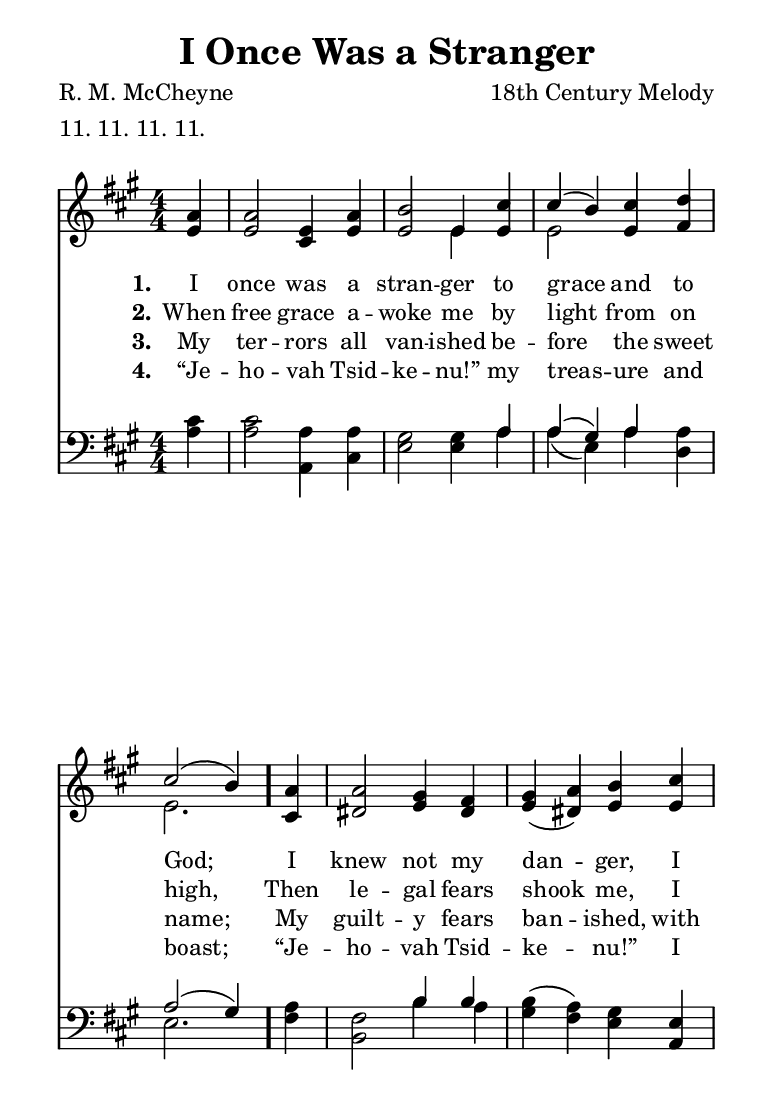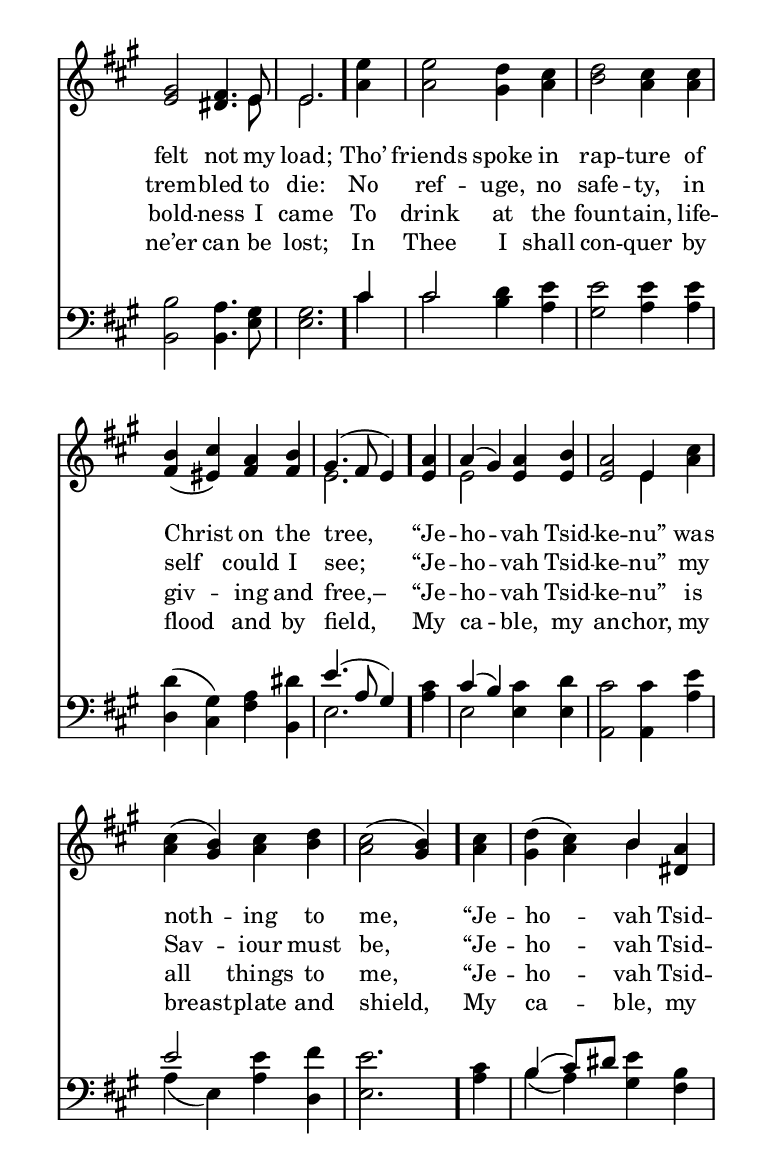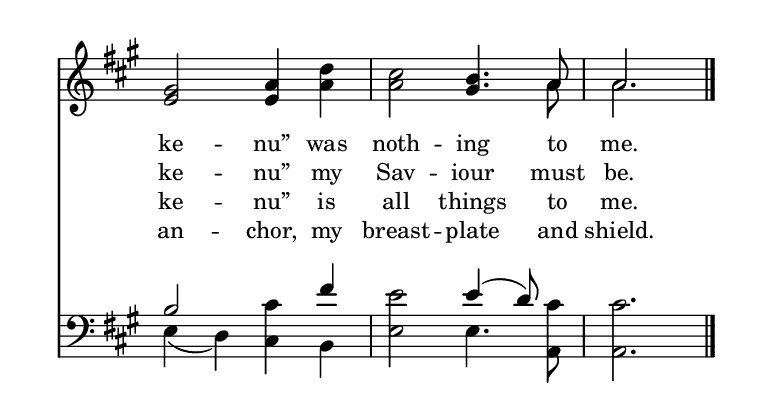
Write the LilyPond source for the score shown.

\include "common/global.ily"
\paper {
  \include "common/paper.ily"
}

\header{
  %gospel
  hymnnumber = "226"
  title = "I Once Was a Stranger"
  tunename = "Adeste Fideles"
  meter = "11. 11. 11. 11."
  poet = "R. M. McCheyne"
  composer = "18th Century Melody"
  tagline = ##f
}

global = {
  \include "common/overrides.ily"
  \override Staff.TimeSignature.style = #'numbered
  \time 4/4
  \override Score.MetronomeMark.transparent = ##t % hide all fermata changes too
  \tempo 4=100
  \key a \major
  \partial 4
  \autoBeamOff
}

notesSoprano = {
\global
\relative c'' {

  a4 | a2 e4 a | b2 e,4 cis' | cis( b) cis d | cis2( b4)
  a4 | a2 gis4 fis | gis( a) b cis | gis2 fis4. e8 | e2.
  e'4 | e2 d4 cis | d2 cis4 cis | b( cis) a b | gis4.( fis8 e4)
  a4 | a( gis) a b | a2 e4 cis' | cis( b) cis d | cis2( b4)
  cis4 | d( cis) b a | gis2 a4 d | cis2 b4. a8 | a2.

  \bar "|."

}
}

notesAlto = {
\global
\relative e' {

  e4 | e2 cis4 e | e2 e4 e | e2 e4 fis | e2.
  cis4 | dis2 e4 dis | e( dis) e e | e2 dis4. e8 | e2.
  a4 | a2 gis4 a | b2 a4 a | fis( eis) fis fis | e2.
  e4 | e2 e4 e | e2 e4 a | a( gis) a b | a2( gis4)
  a4 | gis( a) b dis, | e2 e4 a | a2 gis4. a8 | a2.

}
}

notesTenor = {
\global
\relative a {

  cis4 | cis2 a4 a | gis2 gis4 a | a( gis) a a | a2( gis4)
  a4 | fis2 b4 b | b( a) gis e | b'2 a4. gis8 | gis2.
  cis4 | cis2 d4 e | e2 e4 e | d( gis,) a dis | e4.( a,8 gis4)
  cis4 | cis( b) cis d | cis2 cis4 e | e2 e4 fis | e2.
  cis4 | b( cis8[) dis] e4 b | b2 cis4 fis | e2 e4( d8) cis | cis2.

}
}

notesBass = {
\global
\relative f {

  a4 | a2 a,4 cis | e2 e4 a | a( e) a d, | e2.
  fis4 | b,2 b'4 a | gis( fis) e a, | b2 b4. e8 | e2.
  cis'4 | cis2 b4 a | gis2 a4 a | d,4( cis) fis b, | e2.
  a4 | e2 e4 e | a,2 a4 a' | a( e) a d, | e2.
  a4 | b( a) gis fis | e( d) cis b | e2 e4. a,8 | a2.

}
}

wordsA = \lyricmode {
\set stanza = "1."

I once was a stran -- ger to grace and to God; \bar "."
I knew not my dan -- ger, I felt not my load; \bar "."
Tho’ friends spoke in rap -- ture of Christ on the tree, \bar "."
%{HIDE>%} “Je -- ho -- vah Tsid -- ke -- nu” was noth -- ing to me, %{<HIDE%} \bar "."
“Je -- ho -- vah Tsid -- ke -- nu” was noth -- ing to me. \bar "."

}

wordsB = \lyricmode {
\set stanza = "2."

When free grace a -- woke me by light from on high,
Then le -- gal fears shook me, I trem -- bled to die:
No ref -- uge, no safe -- ty, in self could I see;
%{HIDE>%} “Je -- ho -- vah Tsid -- ke -- nu” my Sav -- iour must be, %{<HIDE%}
“Je -- ho -- vah Tsid -- ke -- nu” my Sav -- iour must be.

}

wordsC = \lyricmode {
\set stanza = "3."

My ter -- rors all van -- ished be -- fore the sweet name;
My guilt -- y fears ban -- ished, with bold -- ness I came
To drink at the foun -- tain, life -- giv -- ing and free,–
%{HIDE>%} “Je -- ho -- vah Tsid -- ke -- nu”  is all things to me, %{<HIDE%}
“Je -- ho -- vah Tsid -- ke -- nu”  is all things to me.

}

wordsD = \lyricmode {
\set stanza = "4."

“Je -- ho -- vah Tsid -- ke -- nu!” my treas -- ure and boast;
“Je -- ho -- vah Tsid -- ke -- nu!” I ne’er can be lost;
In Thee I shall con -- quer by flood and by field,
%{HIDE>%} My ca -- ble, my an -- chor, my breast -- plate and shield, %{<HIDE%}
My ca -- ble, my an -- chor, my breast -- plate and shield.

}

\score {
  \context ChoirStaff <<
    \context Staff = upper <<
      \set Staff.autoBeaming = ##f
      \set ChoirStaff.systemStartDelimiter = #'SystemStartBar
      \set ChoirStaff.printPartCombineTexts = ##f
      \partcombine #'(2 . 9) \notesSoprano \notesAlto
      \context NullVoice = sopranos { \voiceOne << \notesSoprano >> }
      \context NullVoice = altos { \voiceTwo << \notesAlto >> }
      \context Lyrics = one   \lyricsto sopranos \wordsA
      \context Lyrics = two   \lyricsto sopranos \wordsB
      \context Lyrics = three \lyricsto sopranos \wordsC
      \context Lyrics = four  \lyricsto sopranos \wordsD
    >>
    \context Staff = men <<
      \set Staff.autoBeaming = ##f
      \clef bass
      \set ChoirStaff.printPartCombineTexts = ##f
      \partcombine #'(2 . 9) \notesTenor \notesBass
      \context NullVoice = tenors { \voiceOne << \notesTenor >> }
      \context NullVoice = basses { \voiceTwo << \notesBass >> }
    >>
  >>
  \layout {
    \include "common/layout.ily"
  }
  \midi{
    \include "common/midi.ily"
  }
}

\version "2.19.49"  % necessary for upgrading to future LilyPond versions.

% vi:set et ts=2 sw=2 ai nocindent syntax=lilypond:
